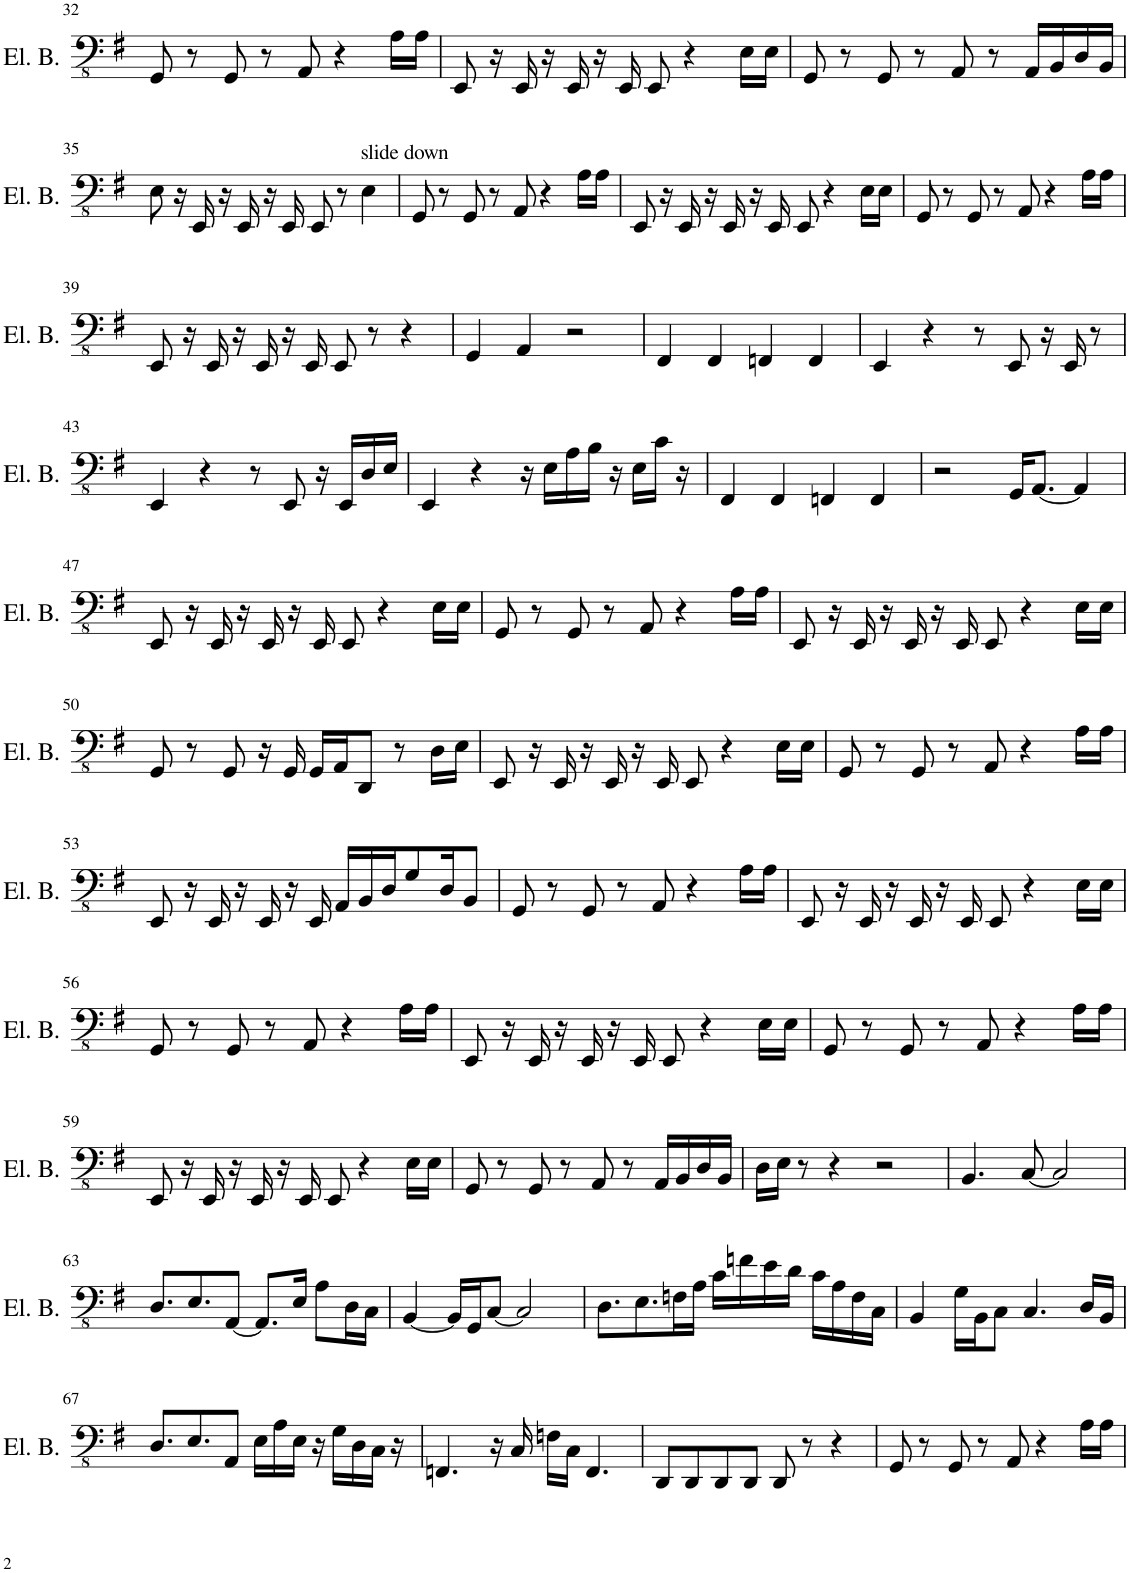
**kern
*part1
*staff1
*I"Electric Bass
*I'El. B.
!!LO:PB:g=z
*clefFv4
*k[f#]
*M4/4
=32
8GGG/
8r
8GGG/
8r
8AAA/
4r
16AA\LL
16AA\JJ
=33
8EEE/
16r
16EEE/
16r
16EEE/
16r
16EEE/
8EEE/
4r
16EE\LL
16EE\JJ
=34
8GGG/
8r
8GGG/
8r
8AAA/
8r
16AAA/LL
16BBB/
16DD/
16BBB/JJ
!!LO:LB:g=z
=35
8EE\
16r
16EEE/
16r
16EEE/
16r
16EEE/
8EEE/
8r
!LO:TX:a:t=slide down
4EE\
=36
8GGG/
8r
8GGG/
8r
8AAA/
4r
16AA\LL
16AA\JJ
=37
8EEE/
16r
16EEE/
16r
16EEE/
16r
16EEE/
8EEE/
4r
16EE\LL
16EE\JJ
=38
8GGG/
8r
8GGG/
8r
8AAA/
4r
16AA\LL
16AA\JJ
!!LO:LB:g=z
=39
8EEE/
16r
16EEE/
16r
16EEE/
16r
16EEE/
8EEE/
8r
4r
=40
4GGG/
4AAA/
2r
=41
4FFF#/
4FFF#/
4FFFn/
4FFF/
=42
4EEE/
4r
8r
8EEE/
16r
16EEE/
8r
!!LO:LB:g=z
=43
4EEE/
4r
8r
8EEE/
16r
16EEE/LL
16DD/
16EE/JJ
=44
4EEE/
4r
16r
16EE\LL
16AA\
16BB\JJ
16r
16EE\LL
16C\JJ
16r
=45
4FFF#/
4FFF#/
4FFFn/
4FFF/
=46
2r
16GGG/KL
[8.AAA/J
4AAA/]
!!LO:LB:g=z
=47
8EEE/
16r
16EEE/
16r
16EEE/
16r
16EEE/
8EEE/
4r
16EE\LL
16EE\JJ
=48
8GGG/
8r
8GGG/
8r
8AAA/
4r
16AA\LL
16AA\JJ
=49
8EEE/
16r
16EEE/
16r
16EEE/
16r
16EEE/
8EEE/
4r
16EE\LL
16EE\JJ
!!LO:LB:g=z
=50
8GGG/
8r
8GGG/
16r
16GGG/
16GGG/LL
16AAA/J
8DDD/J
8r
16DD\LL
16EE\JJ
=51
8EEE/
16r
16EEE/
16r
16EEE/
16r
16EEE/
8EEE/
4r
16EE\LL
16EE\JJ
=52
8GGG/
8r
8GGG/
8r
8AAA/
4r
16AA\LL
16AA\JJ
!!LO:LB:g=z
=53
8EEE/
16r
16EEE/
16r
16EEE/
16r
16EEE/
16AAA/LL
16BBB/
16DD/J
8GG/
16DD/K
8BBB/J
=54
8GGG/
8r
8GGG/
8r
8AAA/
4r
16AA\LL
16AA\JJ
=55
8EEE/
16r
16EEE/
16r
16EEE/
16r
16EEE/
8EEE/
4r
16EE\LL
16EE\JJ
!!LO:LB:g=z
=56
8GGG/
8r
8GGG/
8r
8AAA/
4r
16AA\LL
16AA\JJ
=57
8EEE/
16r
16EEE/
16r
16EEE/
16r
16EEE/
8EEE/
4r
16EE\LL
16EE\JJ
=58
8GGG/
8r
8GGG/
8r
8AAA/
4r
16AA\LL
16AA\JJ
!!LO:LB:g=z
=59
8EEE/
16r
16EEE/
16r
16EEE/
16r
16EEE/
8EEE/
4r
16EE\LL
16EE\JJ
=60
8GGG/
8r
8GGG/
8r
8AAA/
8r
16AAA/LL
16BBB/
16DD/
16BBB/JJ
=61
16DD\LL
16EE\JJ
8r
4r
2r
=62
4.BBB/
[8CC/
2CC/]
!!LO:LB:g=z
=63
8.DD/L
8.EE/
[8AAA/J
8.AAA/L]
16EE/Jk
8AA\L
16DD\L
16CC\JJ
=64
[4BBB/
16BBB/LL]
16GGG/J
[8CC/J
2CC/]
=65
8.DD\L
8.EE\
16FFn\L
16AA\JJ
16C\LL
16Fn\
16E\
16D\JJ
16C\LL
16AA\
16FF\
16CC\JJ
=66
4BBB/
16GG\LL
16BBB\J
8CC\J
4.CC/
16DD/LL
16BBB/JJ
!!LO:LB:g=z
=67
8.DD/L
8.EE/
8AAA/J
16EE\LL
16AA\
16EE\JJ
16r
16GG\LL
16DD\
16CC\JJ
16r
=68
4.FFFn/
16r
16CC/
16FFn\LL
16CC\JJ
4.FFF/
=69
8DDD/L
8DDD/
8DDD/
8DDD/J
8DDD/
8r
4r
=70
8GGG/
8r
8GGG/
8r
8AAA/
4r
16AA\LL
16AA\JJ
=
*-
